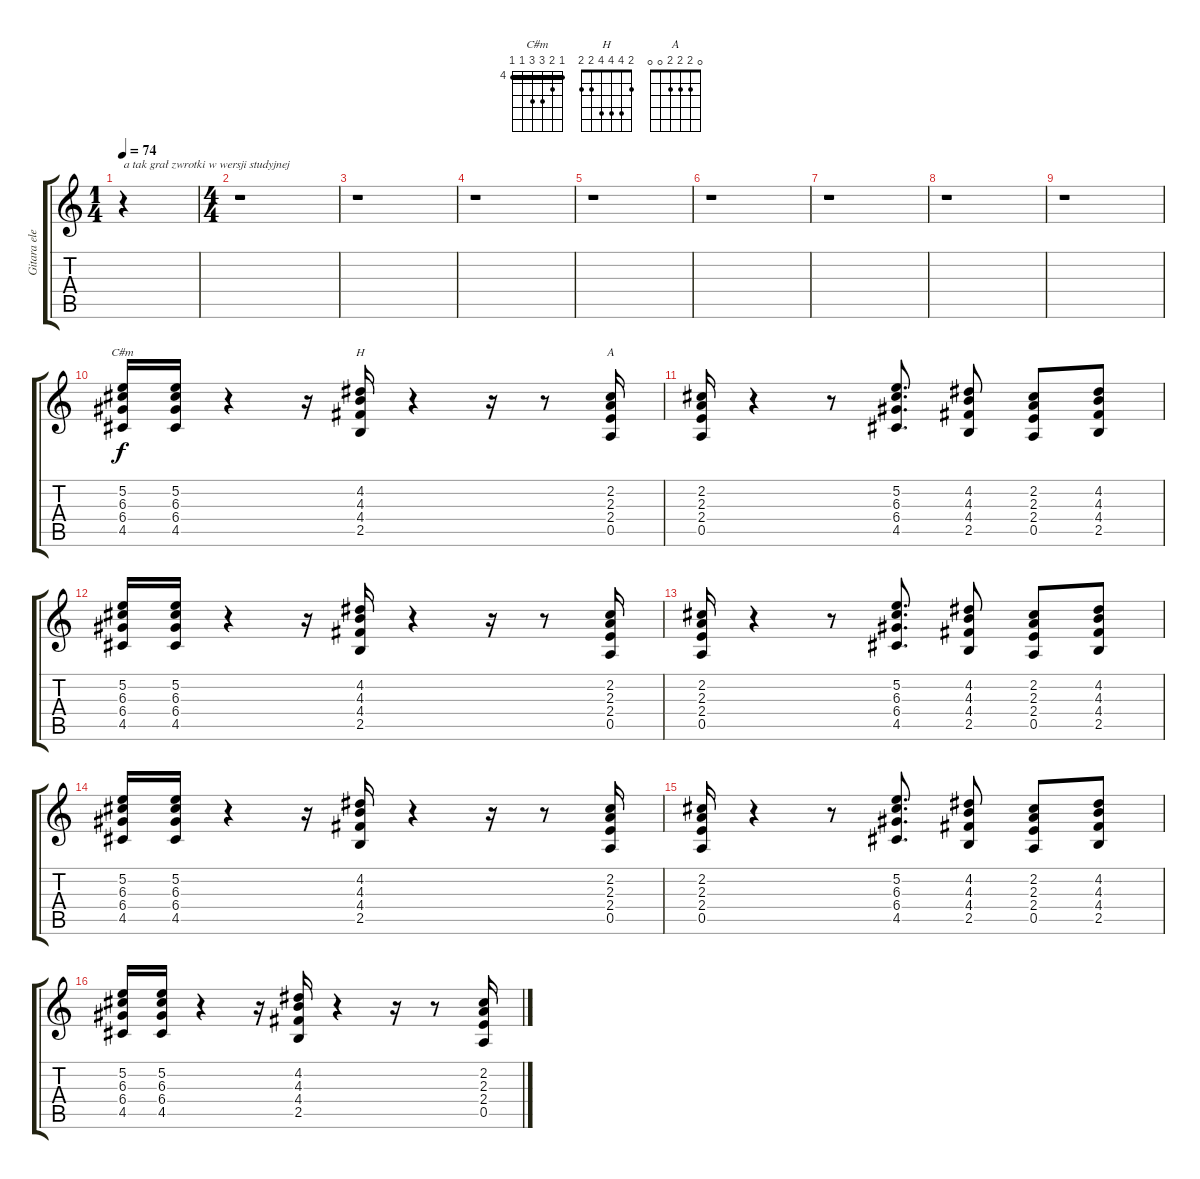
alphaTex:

\track ("Gitara elektryczna" "Gitara ele") {instrument electricguitarclean}
\staff {score tabs}
\tuning (E4 B3 G3 D3 A2 E2) {hide}
\chord ("C#m" 4 5 6 6 4 4) {firstfret 4 barre 4}
\chord ("H" 2 4 4 4 2 2)
\chord ("A" 0 2 2 2 0 0)
\ts (1 4)
\tempo 74
\clef g2
\ks c
r.4{txt "a tak grał zwrotki w wersji studyjnej" dy f instrument electricguitarclean} |
\ts (4 4)
r.1 |
r.1 |
r.1 |
r.1 |
r.1 |
r.1 |
r.1 |
r.1 |
(5.2 6.3 6.4 4.5).16{ch "C#m"} (5.2 6.3 6.4 4.5).16 r.4 r.16 (4.2 4.3 4.4 2.5).16{ch "H"} r.4 r.16 r.8 (2.2 2.3 2.4 0.5).16{ch "A"} |
(2.2 2.3 2.4 0.5).16 r.4 r.8 (5.2 6.3 6.4 4.5).8{d} (4.2 4.3 4.4 2.5).8 (2.2 2.3 2.4 0.5).8 (4.2 4.3 4.4 2.5).8 |
(5.2 6.3 6.4 4.5).16 (5.2 6.3 6.4 4.5).16 r.4 r.16 (4.2 4.3 4.4 2.5).16 r.4 r.16 r.8 (2.2 2.3 2.4 0.5).16 |
(2.2 2.3 2.4 0.5).16 r.4 r.8 (5.2 6.3 6.4 4.5).8{d} (4.2 4.3 4.4 2.5).8 (2.2 2.3 2.4 0.5).8 (4.2 4.3 4.4 2.5).8 |
(5.2 6.3 6.4 4.5).16 (5.2 6.3 6.4 4.5).16 r.4 r.16 (4.2 4.3 4.4 2.5).16 r.4 r.16 r.8 (2.2 2.3 2.4 0.5).16 |
(2.2 2.3 2.4 0.5).16 r.4 r.8 (5.2 6.3 6.4 4.5).8{d} (4.2 4.3 4.4 2.5).8 (2.2 2.3 2.4 0.5).8 (4.2 4.3 4.4 2.5).8 |
(5.2 6.3 6.4 4.5).16 (5.2 6.3 6.4 4.5).16 r.4 r.16 (4.2 4.3 4.4 2.5).16 r.4 r.16 r.8 (2.2 2.3 2.4 0.5).16
